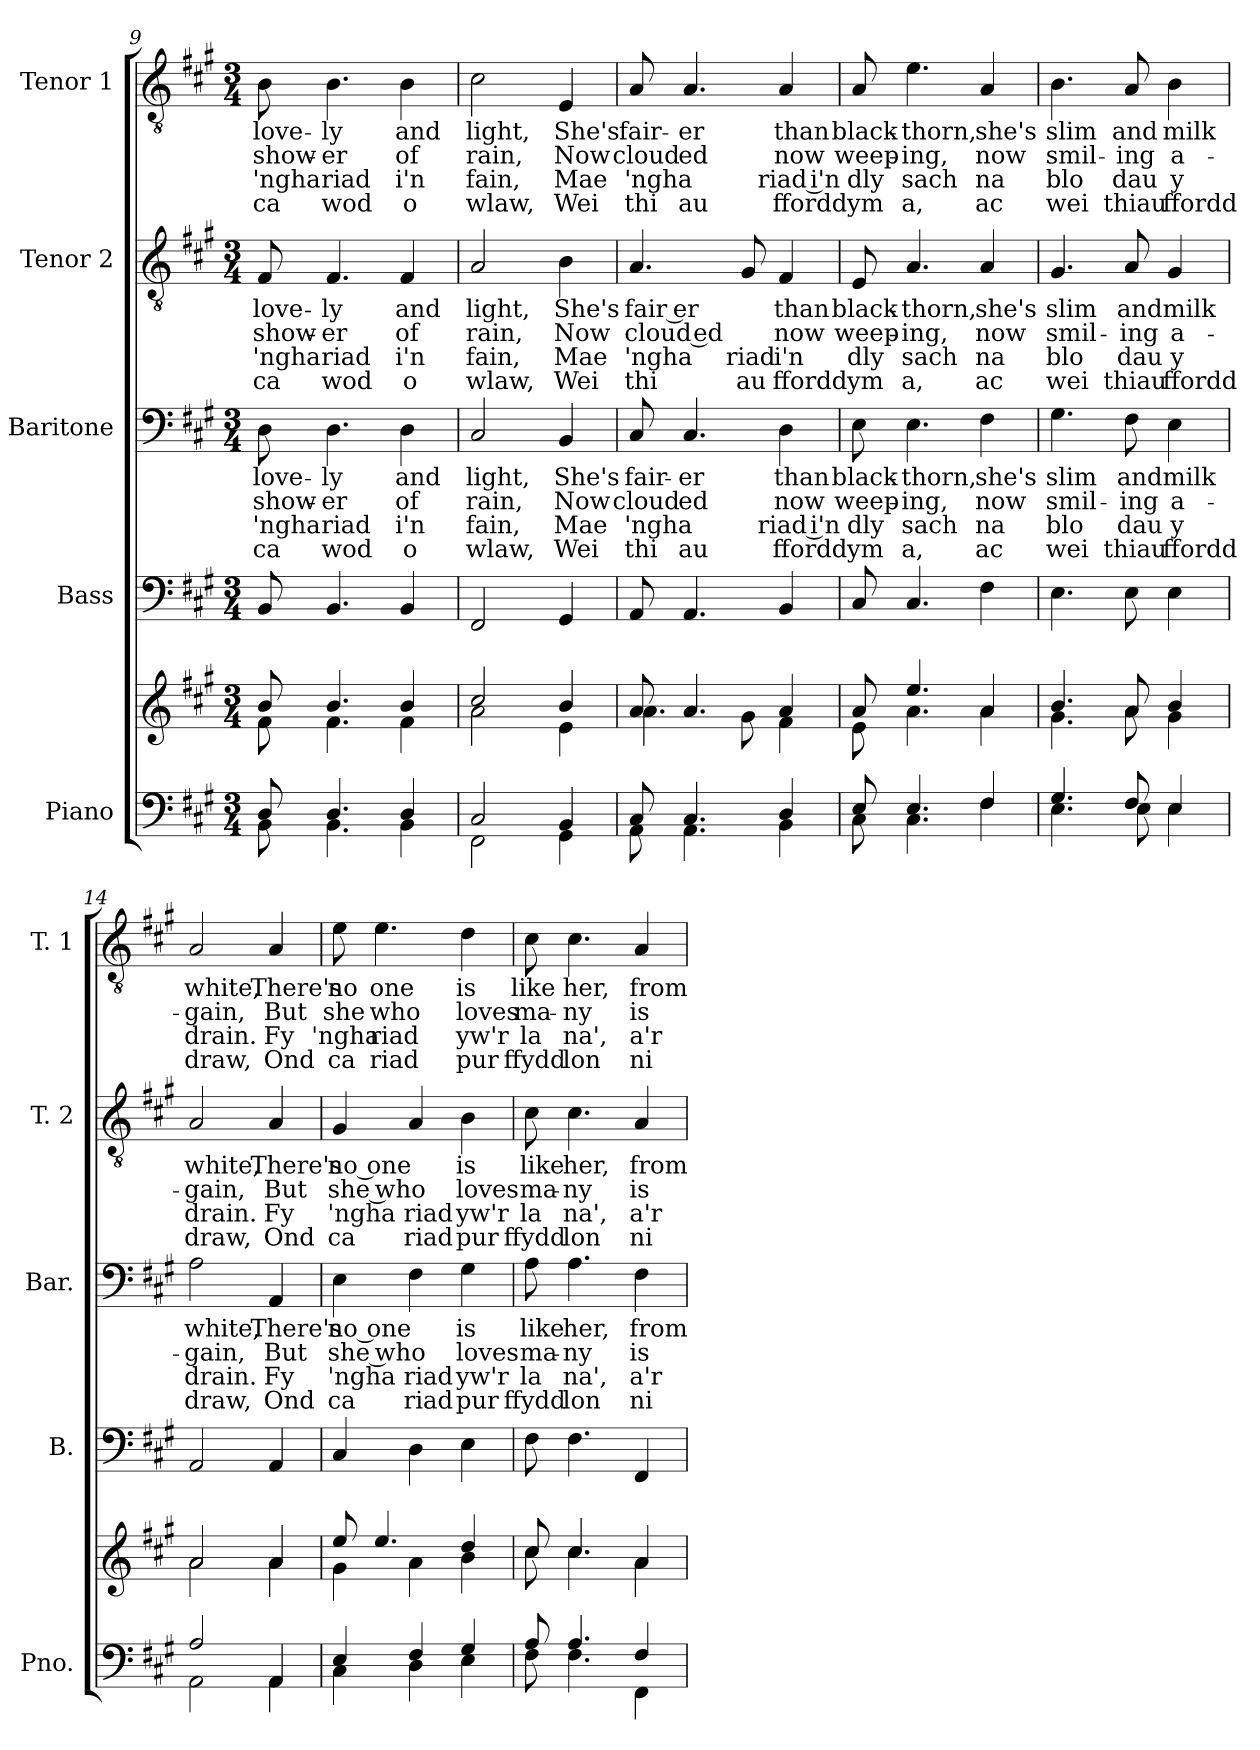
**kern	**kern	**kern	**kern	**text	**text	**text	**text	**kern	**text	**text	**text	**text	**kern	**text	**text	**text	**text
*part5	*part5	*part4	*part3	*part3	*part3	*part3	*part3	*part2	*part2	*part2	*part2	*part2	*part1	*part1	*part1	*part1	*part1
*staff6	*staff5	*staff4	*staff3	*staff3	*staff3	*staff3	*staff3	*staff2	*staff2	*staff2	*staff2	*staff2	*staff1	*staff1	*staff1	*staff1	*staff1
*I"Piano	*	*I"Bass	*I"Baritone	*	*	*	*	*I"Tenor 2	*	*	*	*	*I"Tenor 1	*	*	*	*
*I'Pno.	*	*I'B.	*I'Bar.	*	*	*	*	*I'T. 2	*	*	*	*	*I'T. 1	*	*	*	*
!!LO:PB:g=z
*clefF4	*clefG2	*clefF4	*clefF4	*	*	*	*	*clefGv2	*	*	*	*	*clefGv2	*	*	*	*
*k[f#c#g#]	*k[f#c#g#]	*k[f#c#g#]	*k[f#c#g#]	*	*	*	*	*k[f#c#g#]	*	*	*	*	*k[f#c#g#]	*	*	*	*
*A:	*A:	*A:	*A:	*	*	*	*	*A:	*	*	*	*	*A:	*	*	*	*
*M3/4	*M3/4	*M3/4	*M3/4	*	*	*	*	*M3/4	*	*	*	*	*M3/4	*	*	*	*
=9	=9	=9	=9	=9	=9	=9	=9	=9	=9	=9	=9	=9	=9	=9	=9	=9	=9
*^	*^	*	*	*	*	*	*	*	*	*	*	*	*	*	*	*	*
!	!	!	!	!	!	!LO:LY:b	!LO:LY:b	!LO:LY:b	!LO:LY:b	!	!LO:LY:b	!LO:LY:b	!LO:LY:b	!LO:LY:b	!	!LO:LY:b	!LO:LY:b	!LO:LY:b	!LO:LY:b
8D/	8BB\	8b/	8f#\	8BB/	8D\	love-	show-	'ngha	ca	8F#/	love-	show-	'ngha	ca	8B\	love-	show-	'ngha	ca
!	!	!	!	!	!	!LO:LY:b	!LO:LY:b	!LO:LY:b	!LO:LY:b	!	!LO:LY:b	!LO:LY:b	!LO:LY:b	!LO:LY:b	!	!LO:LY:b	!LO:LY:b	!LO:LY:b	!LO:LY:b
4.D/	4.BB\	4.b/	4.f#\	4.BB/	4.D\	-ly	-er	riad	wod	4.F#/	-ly	-er	riad	wod	4.B\	-ly	-er	riad	wod
!	!	!	!	!	!	!LO:LY:b	!LO:LY:b	!LO:LY:b	!LO:LY:b	!	!LO:LY:b	!LO:LY:b	!LO:LY:b	!LO:LY:b	!	!LO:LY:b	!LO:LY:b	!LO:LY:b	!LO:LY:b
4D/	4BB\	4b/	4f#\	4BB/	4D\	and	of	i'n	o	4F#/	and	of	i'n	o	4B\	and	of	i'n	o
=10	=10	=10	=10	=10	=10	=10	=10	=10	=10	=10	=10	=10	=10	=10	=10	=10	=10	=10	=10
!	!	!	!	!	!	!LO:LY:b	!LO:LY:b	!LO:LY:b	!LO:LY:b	!	!LO:LY:b	!LO:LY:b	!LO:LY:b	!LO:LY:b	!	!LO:LY:b	!LO:LY:b	!LO:LY:b	!LO:LY:b
2C#/	2FF#\	2cc#/	2a\	2FF#/	2C#/	light,	rain,	fain,	wlaw,	2A/	light,	rain,	fain,	wlaw,	2c#\	light,	rain,	fain,	wlaw,
!	!	!	!	!	!	!LO:LY:b	!LO:LY:b	!LO:LY:b	!LO:LY:b	!	!LO:LY:b	!LO:LY:b	!LO:LY:b	!LO:LY:b	!	!LO:LY:b	!LO:LY:b	!LO:LY:b	!LO:LY:b
4BB/	4GG#\	4b/	4e\	4GG#/	4BB/	She's	Now	Mae	Wei	4B\	She's	Now	Mae	Wei	4E/	She's	Now	Mae	Wei
=11	=11	=11	=11	=11	=11	=11	=11	=11	=11	=11	=11	=11	=11	=11	=11	=11	=11	=11	=11
!	!	!	!	!	!	!LO:LY:b	!LO:LY:b	!LO:LY:b	!LO:LY:b	!	!LO:LY:b	!LO:LY:b	!LO:LY:b	!LO:LY:b	!	!LO:LY:b	!LO:LY:b	!LO:LY:b	!LO:LY:b
8C#/	8AA\	8a/	4.a\	8AA/	8C#/	fair-	cloud	'ngha	thi	4.A/	fair er	cloud ed	'ngha	thi	8A/	fair-	cloud	'ngha	thi
!	!	!	!	!	!	!LO:LY:b	!LO:LY:b	!	!LO:LY:b	!	!	!	!	!	!	!LO:LY:b	!LO:LY:b	!	!LO:LY:b
4.C#/	4.AA\	4.a/	.	4.AA/	4.C#/	-er	ed	.	au	.	.	.	.	.	4.A/	-er	ed	.	au
!	!	!	!	!	!	!	!	!	!	!	!	!	!LO:LY:b	!LO:LY:b	!	!	!	!	!
.	.	.	8g#\	.	.	.	.	.	.	8G#/	.	.	riad	au	.	.	.	.	.
!	!	!	!	!	!	!LO:LY:b	!LO:LY:b	!LO:LY:b	!LO:LY:b	!	!LO:LY:b	!LO:LY:b	!LO:LY:b	!LO:LY:b	!	!LO:LY:b	!LO:LY:b	!LO:LY:b	!LO:LY:b
4D/	4BB\	4a/	4f#\	4BB/	4D\	than	now	riad i'n	ffordd	4F#/	than	now	i'n	ffordd	4A/	than	now	riad i'n	ffordd
=12	=12	=12	=12	=12	=12	=12	=12	=12	=12	=12	=12	=12	=12	=12	=12	=12	=12	=12	=12
!	!	!	!	!	!	!LO:LY:b	!LO:LY:b	!LO:LY:b	!LO:LY:b	!	!LO:LY:b	!LO:LY:b	!LO:LY:b	!LO:LY:b	!	!LO:LY:b	!LO:LY:b	!LO:LY:b	!LO:LY:b
8E/	8C#\	8a/	8e\	8C#/	8E\	black-	weep-	dly	ym	8E/	black-	weep-	dly	ym	8A/	black-	weep-	dly	ym
!	!	!	!	!	!	!LO:LY:b	!LO:LY:b	!LO:LY:b	!LO:LY:b	!	!LO:LY:b	!LO:LY:b	!LO:LY:b	!LO:LY:b	!	!LO:LY:b	!LO:LY:b	!LO:LY:b	!LO:LY:b
4.E/	4.C#\	4.ee/	4.a\	4.C#/	4.E\	-thorn,	-ing,	sach	a,	4.A/	-thorn,	-ing,	sach	a,	4.e\	-thorn,	-ing,	sach	a,
!	!	!	!	!	!	!LO:LY:b	!LO:LY:b	!LO:LY:b	!LO:LY:b	!	!LO:LY:b	!LO:LY:b	!LO:LY:b	!LO:LY:b	!	!LO:LY:b	!LO:LY:b	!LO:LY:b	!LO:LY:b
4F#/	4F#\	4a/	4a\	4F#\	4F#\	she's	now	na	ac	4A/	she's	now	na	ac	4A/	she's	now	na	ac
=13	=13	=13	=13	=13	=13	=13	=13	=13	=13	=13	=13	=13	=13	=13	=13	=13	=13	=13	=13
!	!	!	!	!	!	!LO:LY:b	!LO:LY:b	!LO:LY:b	!LO:LY:b	!	!LO:LY:b	!LO:LY:b	!LO:LY:b	!LO:LY:b	!	!LO:LY:b	!LO:LY:b	!LO:LY:b	!LO:LY:b
4.G#/	4.E\	4.b/	4.g#\	4.E\	4.G#\	slim	smil-	blo	wei	4.G#/	slim	smil-	blo	wei	4.B\	slim	smil-	blo	wei
!	!	!	!	!	!	!LO:LY:b	!LO:LY:b	!LO:LY:b	!LO:LY:b	!	!LO:LY:b	!LO:LY:b	!LO:LY:b	!LO:LY:b	!	!LO:LY:b	!LO:LY:b	!LO:LY:b	!LO:LY:b
8F#/	8E\	8a/	8a\	8E\	8F#\	and	-ing	dau	thiau	8A/	and	-ing	dau	thiau	8A/	and	-ing	dau	thiau
!	!	!	!	!	!	!LO:LY:b	!LO:LY:b	!LO:LY:b	!LO:LY:b	!	!LO:LY:b	!LO:LY:b	!LO:LY:b	!LO:LY:b	!	!LO:LY:b	!LO:LY:b	!LO:LY:b	!LO:LY:b
4E/	4E\	4b/	4g#\	4E\	4E\	milk	a-	y	ffordd	4G#/	milk	a-	y	ffordd	4B\	milk	a-	y	ffordd
=14	=14	=14	=14	=14	=14	=14	=14	=14	=14	=14	=14	=14	=14	=14	=14	=14	=14	=14	=14
!	!	!	!	!	!	!LO:LY:b	!LO:LY:b	!LO:LY:b	!LO:LY:b	!	!LO:LY:b	!LO:LY:b	!LO:LY:b	!LO:LY:b	!	!LO:LY:b	!LO:LY:b	!LO:LY:b	!LO:LY:b
2A/	2AA\	2a/	2a\	2AA/	2A\	white,	-gain,	drain.	draw,	2A/	white,	-gain,	drain.	draw,	2A/	white,	-gain,	drain.	draw,
!	!	!	!	!	!	!LO:LY:b	!LO:LY:b	!LO:LY:b	!LO:LY:b	!	!LO:LY:b	!LO:LY:b	!LO:LY:b	!LO:LY:b	!	!LO:LY:b	!LO:LY:b	!LO:LY:b	!LO:LY:b
4AA/	4AA\	4a/	4a\	4AA/	4AA/	There's	But	Fy	Ond	4A/	There's	But	Fy	Ond	4A/	There's	But	Fy	Ond
!!LO:PB:g=z
=15	=15	=15	=15	=15	=15	=15	=15	=15	=15	=15	=15	=15	=15	=15	=15	=15	=15	=15	=15
!	!	!	!	!	!	!LO:LY:b	!LO:LY:b	!LO:LY:b	!LO:LY:b	!	!LO:LY:b	!LO:LY:b	!LO:LY:b	!LO:LY:b	!	!LO:LY:b	!LO:LY:b	!LO:LY:b	!LO:LY:b
4E/	4C#\	8ee/	4g#\	4C#/	4E\	no one	she who	'ngha	ca	4G#/	no one	she who	'ngha	ca	8e\	no	she	'ngha	ca
!	!	!	!	!	!	!	!	!	!	!	!	!	!	!	!	!LO:LY:b	!LO:LY:b	!LO:LY:b	!LO:LY:b
.	.	4.ee/	.	.	.	.	.	.	.	.	.	.	.	.	4.e\	one	who	riad	riad
!	!	!	!	!	!	!	!	!LO:LY:b	!LO:LY:b	!	!	!	!LO:LY:b	!LO:LY:b	!	!	!	!	!
4F#/	4D\	.	4a\	4D\	4F#\	.	.	riad	riad	4A/	.	.	riad	riad	.	.	.	.	.
!	!	!	!	!	!	!LO:LY:b	!LO:LY:b	!LO:LY:b	!LO:LY:b	!	!LO:LY:b	!LO:LY:b	!LO:LY:b	!LO:LY:b	!	!LO:LY:b	!LO:LY:b	!LO:LY:b	!LO:LY:b
4G#/	4E\	4dd/	4b\	4E\	4G#\	is	loves	yw'r	pur	4B\	is	loves	yw'r	pur	4d\	is	loves	yw'r	pur
=16	=16	=16	=16	=16	=16	=16	=16	=16	=16	=16	=16	=16	=16	=16	=16	=16	=16	=16	=16
!	!	!	!	!	!	!LO:LY:b	!LO:LY:b	!LO:LY:b	!LO:LY:b	!	!LO:LY:b	!LO:LY:b	!LO:LY:b	!LO:LY:b	!	!LO:LY:b	!LO:LY:b	!LO:LY:b	!LO:LY:b
8A/	8F#\	8cc#/	8cc#\	8F#\	8A\	like	ma-	la	ffydd	8c#\	like	ma-	la	ffydd	8c#\	like	ma-	la	ffydd
!	!	!	!	!	!	!LO:LY:b	!LO:LY:b	!LO:LY:b	!LO:LY:b	!	!LO:LY:b	!LO:LY:b	!LO:LY:b	!LO:LY:b	!	!LO:LY:b	!LO:LY:b	!LO:LY:b	!LO:LY:b
4.A/	4.F#\	4.cc#/	4.cc#\	4.F#\	4.A\	her,	-ny	na',	lon	4.c#\	her,	-ny	na',	lon	4.c#\	her,	-ny	na',	lon
!	!	!	!	!	!	!LO:LY:b	!LO:LY:b	!LO:LY:b	!LO:LY:b	!	!LO:LY:b	!LO:LY:b	!LO:LY:b	!LO:LY:b	!	!LO:LY:b	!LO:LY:b	!LO:LY:b	!LO:LY:b
4F#/	4FF#\	4a/	4a\	4FF#/	4F#\	from	is	a'r	ni	4A/	from	is	a'r	ni	4A/	from	is	a'r	ni
*v	*v	*	*	*	*	*	*	*	*	*	*	*	*	*	*	*	*	*	*
*	*v	*v	*	*	*	*	*	*	*	*	*	*	*	*	*	*	*	*
=	=	=	=	=	=	=	=	=	=	=	=	=	=	=	=	=	=
*-	*-	*-	*-	*-	*-	*-	*-	*-	*-	*-	*-	*-	*-	*-	*-	*-	*-
